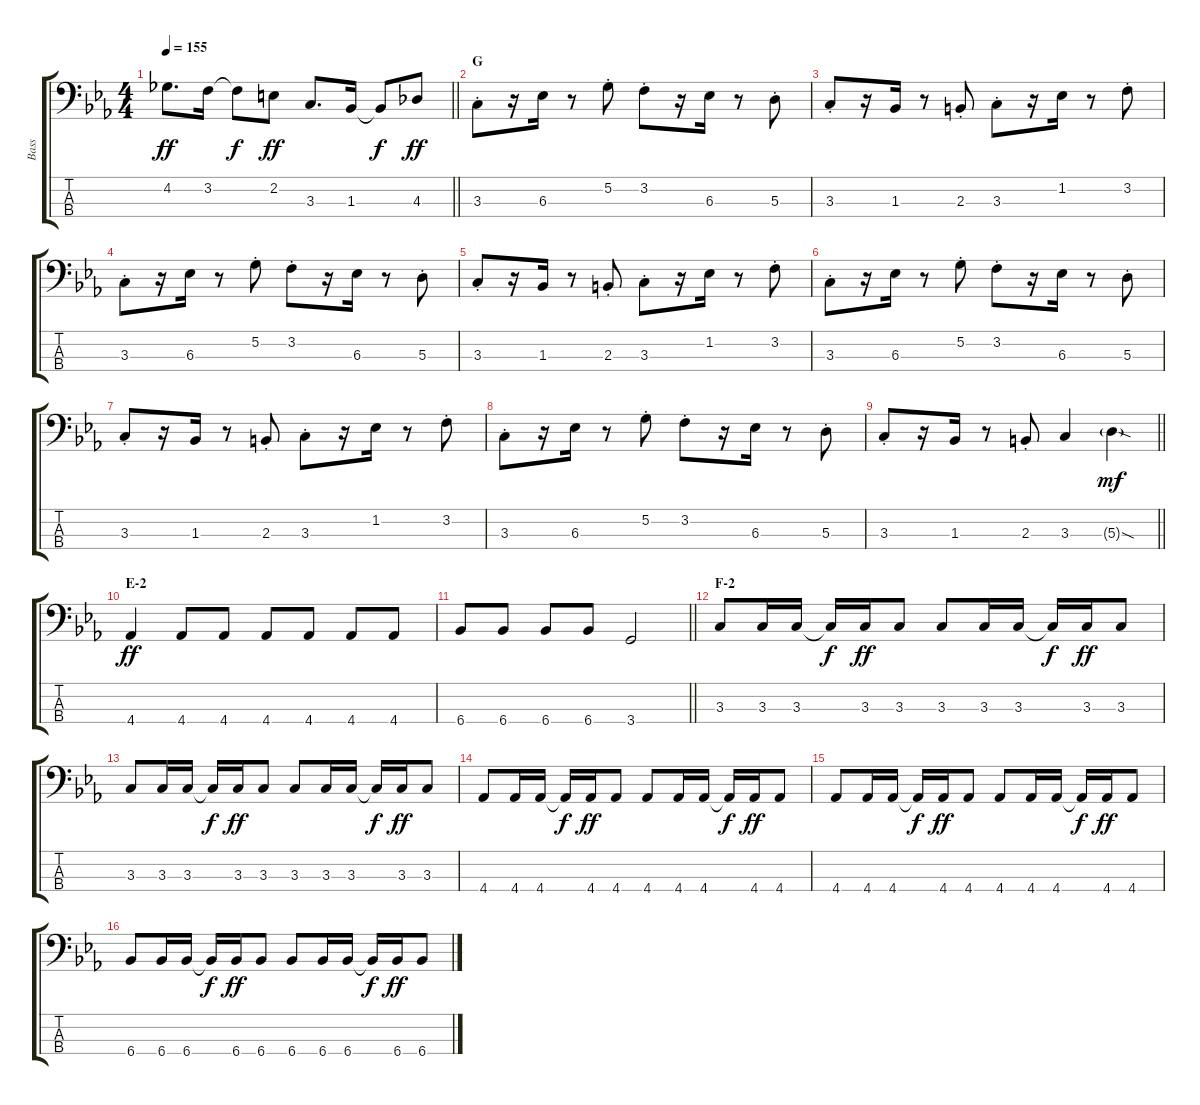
\track ("Bass" "Bass") {instrument electricbassfinger}
\staff {score tabs}
\tuning (G2 D2 A1 E1) {hide}
\ts (4 4)
\tempo 155
\clef f4
\barLineRight lightlight
\ks eb
4.2.8{d dy ff} 3.2.16 3.2{t}.8{dy f} 2.2.8{dy ff} 3.3.8{d} 1.3.16 1.3{t}.8{dy f} 4.3.8{dy ff} |
\section ("" "G")
3.3{st}.8 r.16 6.3.16 r.8 5.2{st}.8 3.2{st}.8 r.16 6.3.16 r.8 5.3{st}.8 |
3.3{st}.8 r.16 1.3.16 r.8 2.3{st}.8 3.3{st}.8 r.16 1.2.16 r.8 3.2{st}.8 |
3.3{st}.8 r.16 6.3.16 r.8 5.2{st}.8 3.2{st}.8 r.16 6.3.16 r.8 5.3{st}.8 |
3.3{st}.8 r.16 1.3.16 r.8 2.3{st}.8 3.3{st}.8 r.16 1.2.16 r.8 3.2{st}.8 |
3.3{st}.8 r.16 6.3.16 r.8 5.2{st}.8 3.2{st}.8 r.16 6.3.16 r.8 5.3{st}.8 |
3.3{st}.8 r.16 1.3.16 r.8 2.3{st}.8 3.3{st}.8 r.16 1.2.16 r.8 3.2{st}.8 |
3.3{st}.8 r.16 6.3.16 r.8 5.2{st}.8 3.2{st}.8 r.16 6.3.16 r.8 5.3{st}.8 |
\barLineRight lightlight
3.3{st}.8 r.16 1.3.16 r.8 2.3{st}.8 3.3.4 5.3{sod g}.4{dy mf} |
\section ("" "E-2")
4.4.4{dy ff} 4.4.8 4.4.8 4.4.8 4.4.8 4.4.8 4.4.8 |
\barLineRight lightlight
6.4.8 6.4.8 6.4.8 6.4.8 3.4.2 |
\section ("" "F-2")
3.3.8 3.3.16 3.3.16 3.3{t}.16{dy f} 3.3.16{dy ff} 3.3.8 3.3.8 3.3.16 3.3.16 3.3{t}.16{dy f} 3.3.16{dy ff} 3.3.8 |
3.3.8 3.3.16 3.3.16 3.3{t}.16{dy f} 3.3.16{dy ff} 3.3.8 3.3.8 3.3.16 3.3.16 3.3{t}.16{dy f} 3.3.16{dy ff} 3.3.8 |
4.4.8 4.4.16 4.4.16 4.4{t}.16{dy f} 4.4.16{dy ff} 4.4.8 4.4.8 4.4.16 4.4.16 4.4{t}.16{dy f} 4.4.16{dy ff} 4.4.8 |
4.4.8 4.4.16 4.4.16 4.4{t}.16{dy f} 4.4.16{dy ff} 4.4.8 4.4.8 4.4.16 4.4.16 4.4{t}.16{dy f} 4.4.16{dy ff} 4.4.8 |
6.4.8 6.4.16 6.4.16 6.4{t}.16{dy f} 6.4.16{dy ff} 6.4.8 6.4.8 6.4.16 6.4.16 6.4{t}.16{dy f} 6.4.16{dy ff} 6.4.8
